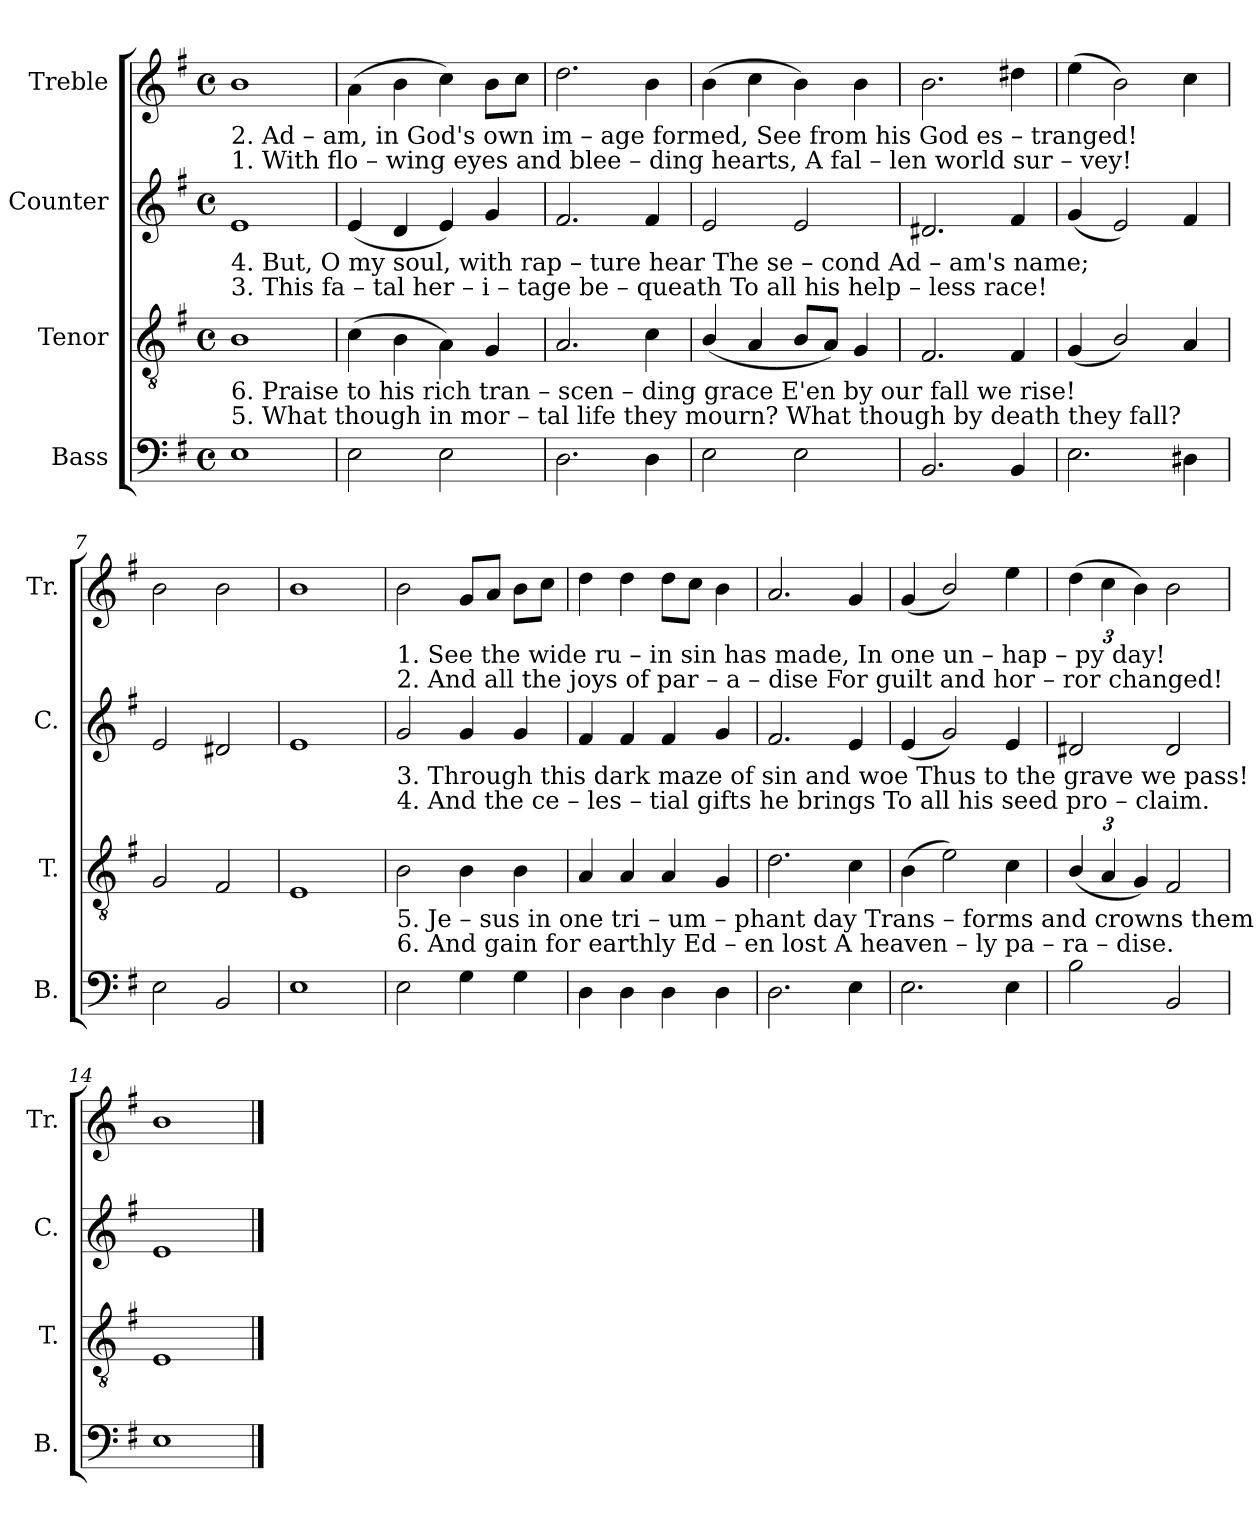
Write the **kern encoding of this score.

**kern	**kern	**kern	**kern
*part4	*part3	*part2	*part1
*staff4	*staff3	*staff2	*staff1
*I"Bass	*I"Tenor	*I"Counter	*I"Treble
*I'B.	*I'T.	*I'C.	*I'Tr.
*clefF4	*clefGv2	*clefG2	*clefG2
*k[f#]	*k[f#]	*k[f#]	*k[f#]
*M4/4	*M4/4	*M4/4	*M4/4
*met(c)	*met(c)	*met(c)	*met(c)
=1	=1	=1	=1
!	!	!	!LO:TX:b:t=2. Ad     –    am,                 in       God's    own   im        –         age  formed,   See  from          his   God     es  –  tranged!
!	!	!	!LO:TX:b:t=1. With       flo        –        wing  eyes      and    blee      –      ding  hearts,     A     fal      –      len   world sur   –   vey!
!	!	!LO:TX:b:t=4. But,         O                     my      soul,   with    rap  –  ture            hear        The     se    –    cond  Ad  –  am's   name;	!
!	!	!LO:TX:b:t=3. This         fa          –        tal       her   –   i   –   tage      be     –     queath      To       all            his    help – less    race!	!
!	!LO:TX:b:t=6. Praise     to                   his         rich    tran – scen     –      ding   grace      E'en    by            our  fall       we       rise!	!	!
!	!LO:TX:b:t=5. What      though          in          mor – tal      life                 they  mourn?  What  though   by   death  they    fall?	!	!
1E	1B	1e	1b
=2	=2	=2	=2
2E\	(4c\	(4e/	(4a\
.	4B\	4d/	4b\
2E\	4A\)	4e/)	4cc\)
.	4G/	4g/	8b\L
.	.	.	8cc\J
=3	=3	=3	=3
2.D\	2.A/	2.f#/	2.dd\
4D\	4c\	4f#/	4b\
=4	=4	=4	=4
2E\	(4B/	2e/	(4b\
.	4A/	.	4cc\
2E\	8B/L	2e/	4b\)
.	8A/J)	.	.
.	4G/	.	4b\
=5	=5	=5	=5
2.BB/	2.F#/	2.d#X/	2.b\
4BB/	4F#/	4f#/	4dd#X\
=6	=6	=6	=6
2.E\	(4G/	(4g/	(4ee\
.	2B/)	2e/)	2b\)
4D#X\	4A/	4f#/	4cc\
=7	=7	=7	=7
2E\	2G/	2e/	2b\
2BB/	2F#/	2d#X/	2b\
=8	=8	=8	=8
1E	1E	1e	1b
!!LO:LB:g=z
=9	=9	=9	=9
!	!	!	!LO:TX:b:t=1. See          the       wide       ru  –  in       sin      has        made,           In        one                   un    –   hap       –       py            day!
!	!	!	!LO:TX:b:t=2. And         all         the         joys    of       par  –  a     –     dise              For      guilt                and        hor       –       ror    changed!
!	!	!LO:TX:b:t=3. Through this      dark      maze   of      sin       and      woe            Thus       to                     the       grave              we           pass!	!
!	!	!LO:TX:b:t=4. And          the       ce     –     les  –  tial   gifts      he      brings          To           all                    his        seed               pro    –   claim.	!
!	!LO:TX:b:t=5. Je     –    sus         in              one    tri – um  –  phant  day              Trans – forms            and          crowns       them        all.	!	!
!	!LO:TX:b:t=6. And       gain       for             earthly       Ed   –  en        lost               A            heaven    –    ly             pa      –        ra     –     dise.	!	!
2E\	2B\	2g/	2b\
4G\	4B\	4g/	8g/L
.	.	.	8a/J
4G\	4B\	4g/	8b\L
.	.	.	8cc\J
=10	=10	=10	=10
4D\	4A/	4f#/	4dd\
4D\	4A/	4f#/	4dd\
4D\	4A/	4f#/	8dd\L
.	.	.	8cc\J
4D\	4G/	4g/	4b\
=11	=11	=11	=11
2.D\	2.d\	2.f#/	2.a/
4E\	4c\	4e/	4g/
=12	=12	=12	=12
2.E\	(4B\	(4e/	(4g/
.	2e\)	2g/)	2b/)
4E\	4c\	4e/	4ee\
=13	=13	=13	=13
*	*Xbrackettup	*	*Xbrackettup
2B\	(6B/	2d#X/	(6dd\
.	6A/	.	6cc\
.	6G/)	.	6b\)
2BB/	2F#/	2d#/	2b\
=14	=14	=14	=14
1E	1E	1e	1b
==	==	==	==
*-	*-	*-	*-
